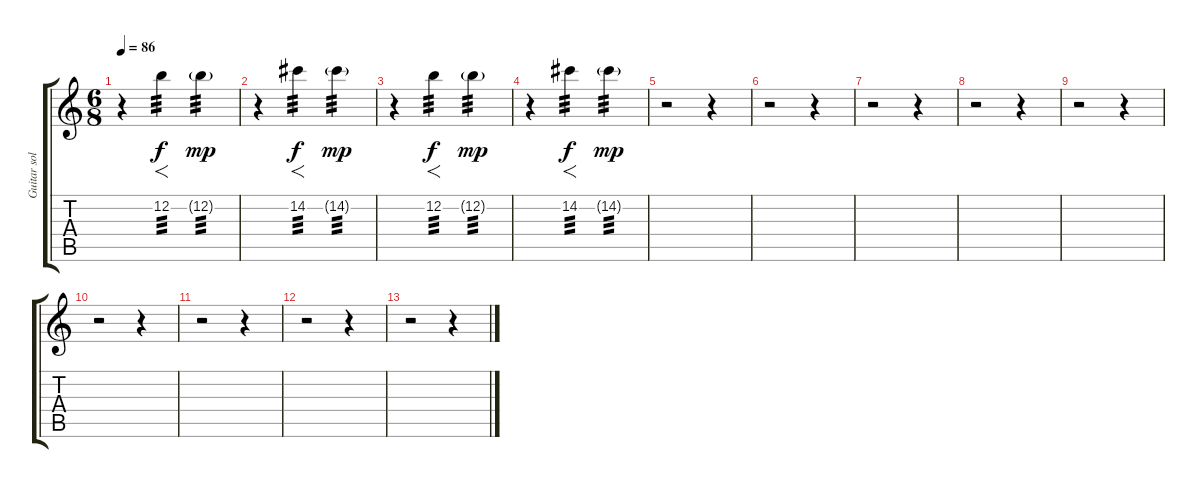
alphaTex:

\track ("Guitar solo" "Guitar sol") {instrument distortionguitar}
\staff {score tabs}
\tuning (E4 B3 G3 D3 A2 E2) {hide}
\ts (6 8)
\tempo 86
\clef g2
\ks c
r.4{dy mp} 12.2.4{f tp 3 dy f} 12.2{g}.4{tp 3 dy mp} |
r.4 14.2.4{f tp 3 dy f} 14.2{g}.4{tp 3 dy mp} |
r.4 12.2.4{f tp 3 dy f} 12.2{g}.4{tp 3 dy mp} |
r.4 14.2.4{f tp 3 dy f} 14.2{g}.4{tp 3 dy mp} |
r.2 r.4 |
r.2 r.4 |
r.2 r.4 |
r.2 r.4 |
r.2 r.4 |
r.2 r.4 |
r.2 r.4 |
r.2 r.4 |
r.2 r.4
